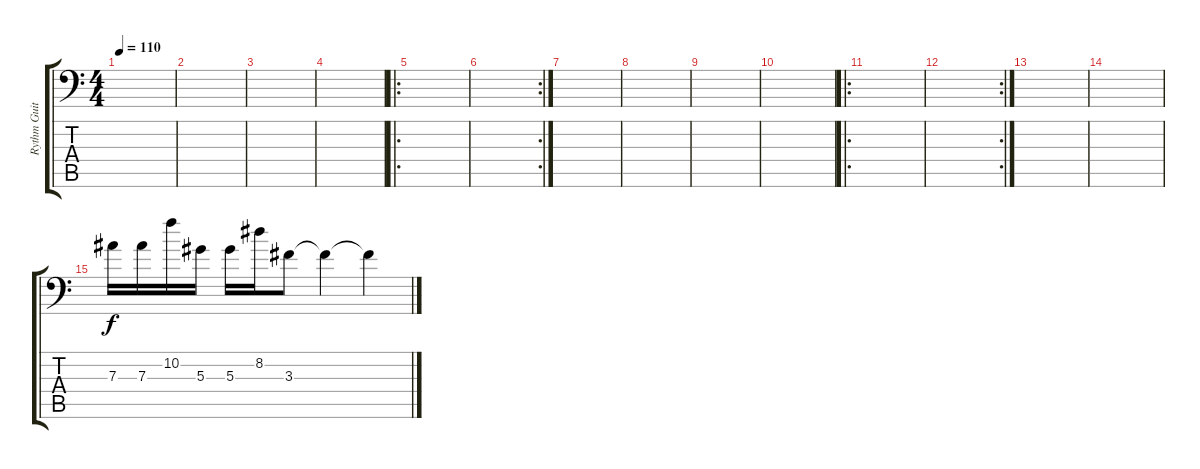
\track ("Rythm Guitar" "Rythm Guit") {instrument distortionguitar}
\staff {score tabs}
\tuning (C4 G3 Eb3 Bb2 F2 Bb1) {hide}
\ts (4 4)
\tempo 110
\clef f4
\ks c
|
|
|
|
\ro
|
\rc 2
|
|
|
|
|
\ro
|
\rc 2
|
|
|
7.3.16 7.3.16 10.2.16 5.3.16 5.3.16 8.2.16 3.3.8 3.3{t}.4 3.3{t}.4
